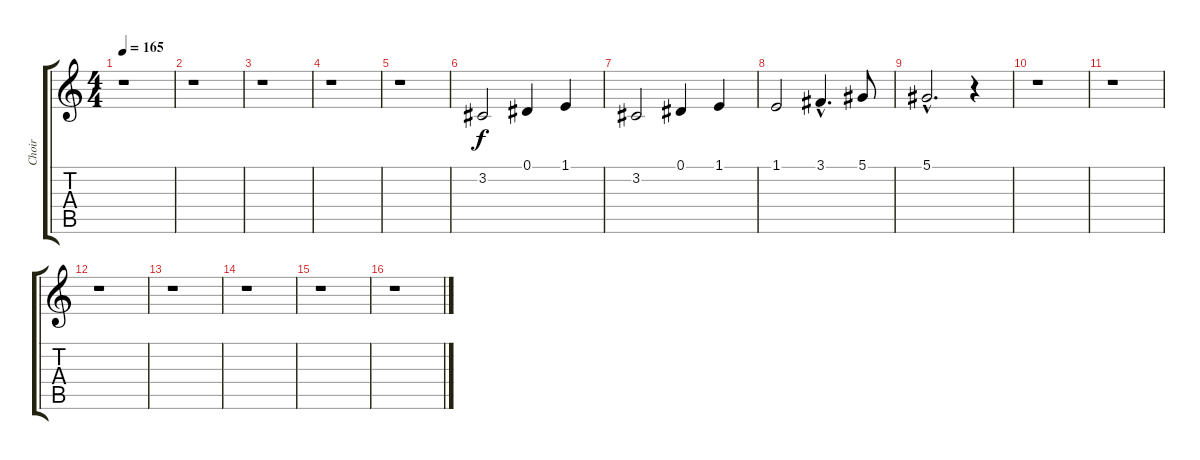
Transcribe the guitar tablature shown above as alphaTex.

\track ("Choir" "Choir") {instrument choiraahs}
\staff {score tabs}
\tuning (Eb4 Bb3 Gb3 Db3 Ab2 Eb2) {hide}
\ts (4 4)
\tempo 165
\clef g2
\ks c
r.1{dy f} |
r.1 |
r.1 |
r.1 |
r.1 |
3.2.2{volume 0 balance 8} 0.1.4{volume 12 balance 8} 1.1.4 |
3.2.2{volume 14 balance 8} 0.1.4 1.1.4 |
1.1.2 3.1{hac}.4{d} 5.1.8 |
5.1{hac}.2{d} r.4 |
r.1 |
r.1 |
r.1 |
r.1 |
r.1 |
r.1 |
r.1
